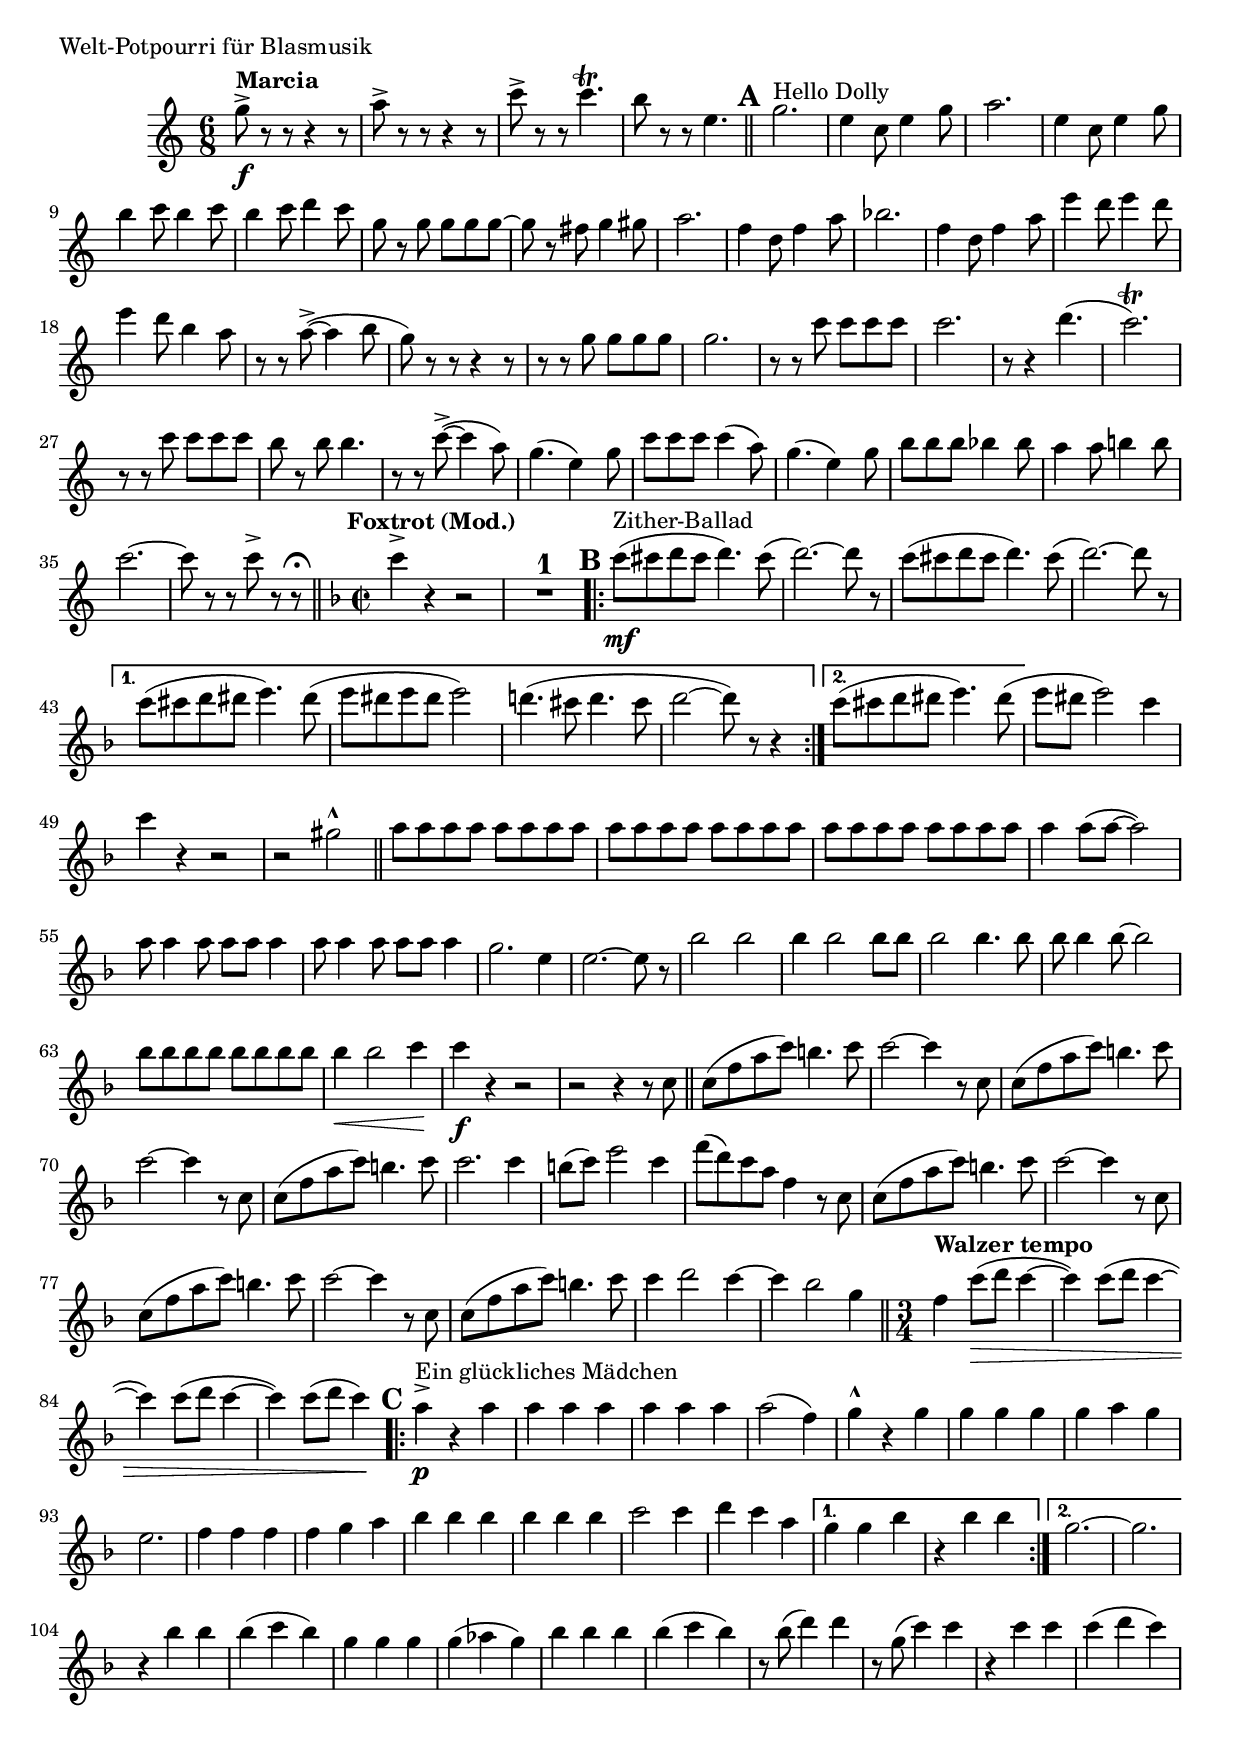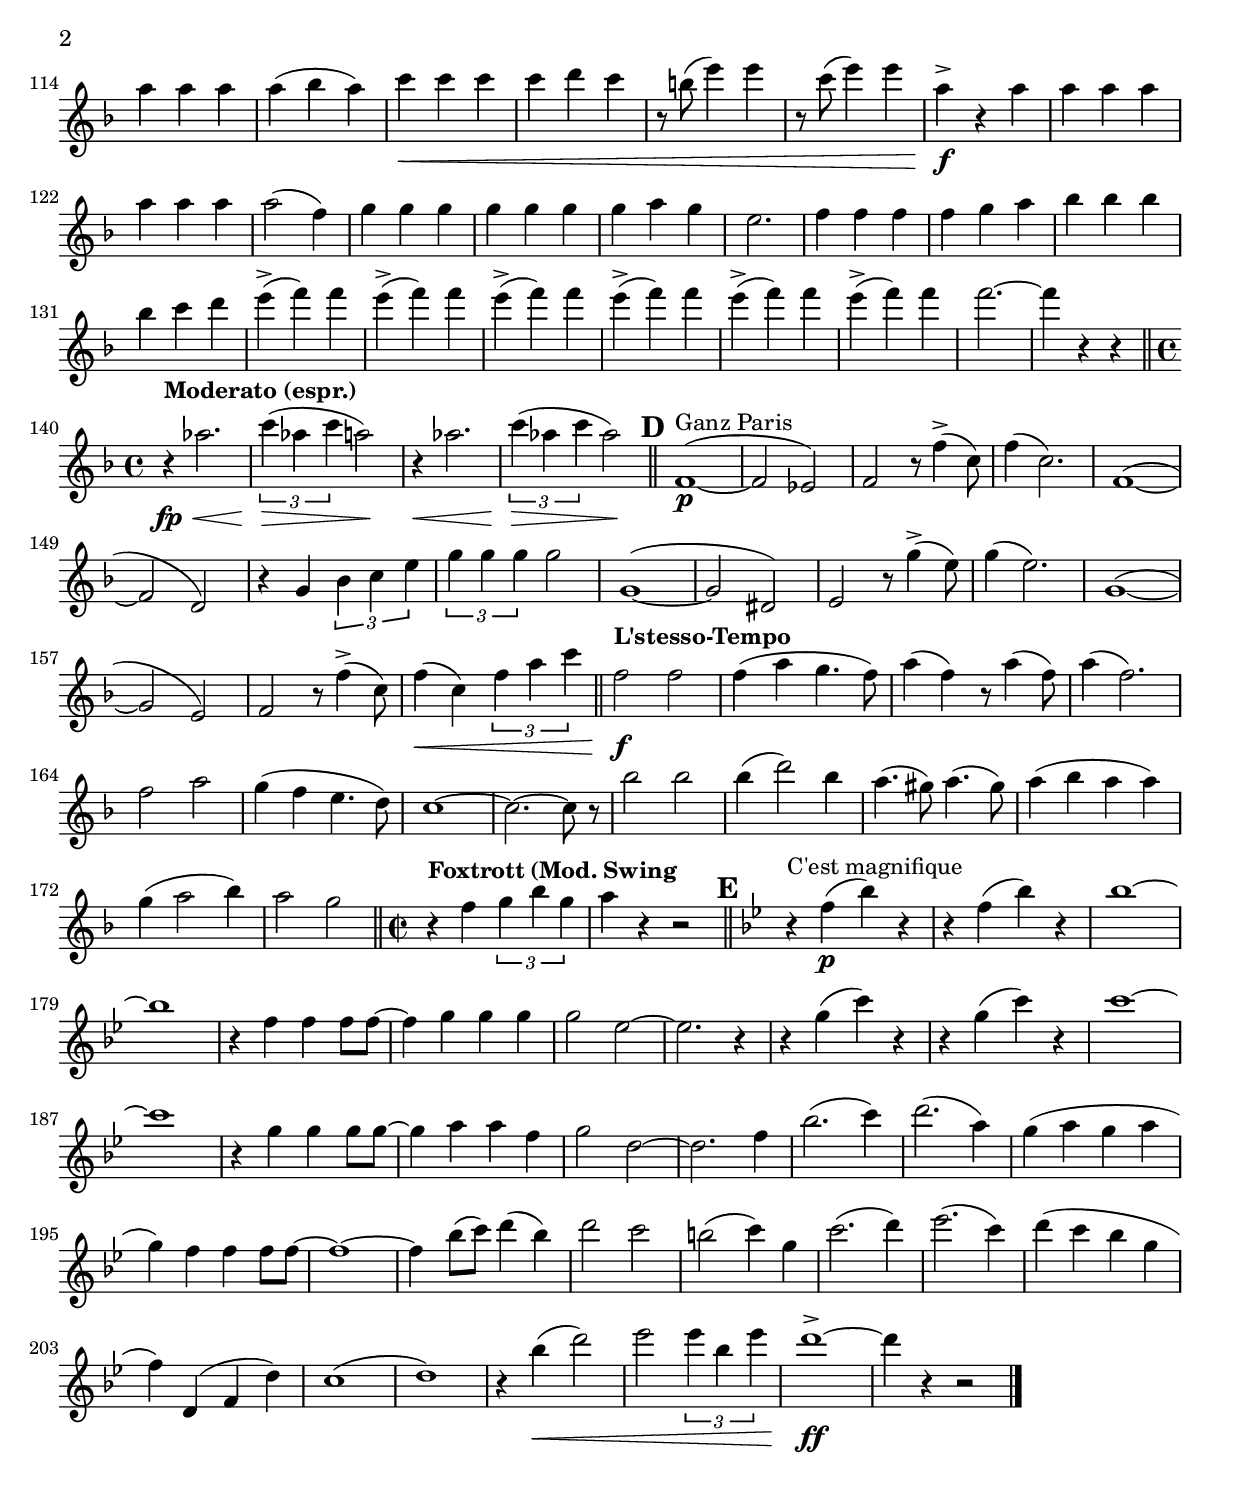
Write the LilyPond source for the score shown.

% Created on Sun Jun 24 11:43:01 CEST 2012
\version "2.18.0"
% When ready to include in collection: 1. Comment out paper.
% 				       2. Create include file of relative and
%					  header.
%Comment out from here
%{
#(ly:set-option 'point-and-click #t)
#(set-default-paper-size "a4" 'portrait)
#(set-global-staff-size 18) % set staff-size when ready to print

\include "Marsch_format.ly"

%... to here
%}
    \score {

    	    % Svenska Polisens Marschbok
    \relative c'' {
    	    \time 6/8 \key c \major \clef treble
    	    \set Score.markFormatter = #format-mark-circle-numbers    	    
    	    g'8->\f^\markup {\bold {Marcia}} r r r4 r8 |a-> r r r4 r8 
    	    c-> r r c4.\trill |b8 r r e,4.  
    	    \bar "||"
    	    
%Rehearsal Mark 1.
	    \mark \default
    	    g2.^\markup {Hello Dolly}
    	    e4 c8 e4 g8 |a2. |e4 c8 e4 g8 |b4 c8 b4 c8 |b4 c8 d4 c8 
    	    g r g g g g~ |g r fis g4 gis8 |a2. |f4 d8 f4 a8 |bes2. |f4 d8 f4 a8
    	    e' 4 d8 e4 d8 |e4 d8 b4 a8 |r r a8~-> (a4 b8 |g) r r r4 r8 
    	    r r g g g g |g2. |r8 r c c c c |c2. |r8 r4 d4. ( |c2.\trill )
    	    r8 r c c c c |b r b b4. |r8 r c~-> (c4 a8) |g4. (e4) g8 
    	    c c c c4 (a8) |g4. (e4) g8
    	    \override Script #'padding = #1
    	    b b b bes4 bes8 |a4 a8 b!4 b8 |c2.~ |c8 r r c-> r r \fermata   	    
%    	    \mark \markup { \musicglyph #"scripts.ufermata" }
    	    \bar "||" 
\key f \major \time 2/2
	    c4->^\markup {\bold {\halign #0 Foxtrot (Mod.)}} r r2 
	    R1^\markup {\normalsize\number 1}

%Rehearsal Mark 2.
	    \mark \default
	    \repeat volta 2 {
	        c8\mf^\markup {Zither-Ballad} (cis d cis d4.) cis8 ( |d2.~) d8 r 
	    c8 (cis d cis d4.) cis8 ( |d2.~) d8 r }    
	    \alternative {
	    	    {c8 (cis d dis e4.) dis8 ( |e dis e dis e2) 
	    	     d!4. (cis8 d4. cis8 |d2~ d8) r r4 }
	    	    {c8 (cis d dis e4.) dis8 (}
	    }
	    	    	    
	    e dis e2) c4 |c4 r r2 |r2 gis-^  \bar "||"	    	   	    
	    \repeat unfold 6 {a8 a a a} |a4 a8 (a~ a2) 
	    \repeat unfold 2 {a8 a4 a8 a a a4} |g2. e4 |e2.~ e8 r
	    bes'2 bes |bes4 bes2 bes8 bes |bes2 bes4. bes8 |bes bes4 bes8~ bes2 
	    \repeat unfold 4 {bes8 bes}
	    bes4\< bes2 c4\! |c\f r r2 |r r4 r8 c, \bar "||"
	    c (f a c) b4. c8 |c2~ c4 r8 c,
	    c (f a c) b4. c8 |c2~ c4 r8 c, |c (f a c) b4. c8 |c2. c4 
	    b8 (c) e2 c4 |f8 (d) c a f4 r8 c |c (f a c) b4. c8 |c2~ c4 r8 c,
	    c (f a c) b4. c8 |c2~ c4 r8 c, |c (f a c) b4. c8 |c4 d2 c4~ 
	    c bes2 g4 \bar "||"
\time 3/4
	    f4^\markup {\bold {Walzer tempo}} c'8\> (d c4~ |c) c8 (d c4~ 
	    c) c8 (d c4~ |c) c8 (d c4)\!
	    
%Rehearsal Mark 3.
	    \mark \default
	    \repeat volta 2 {
	    	    a4->\p^\markup {\concat {"Ein gl" \char#252 "ckliches M" 
	    	    \char#228 "dchen"}} r a |a4 a a |a a a
	    	    a2 (f4) |g-^ r g |g g g |g a g |e2. |f4 f f |f g a 
	    	    bes bes bes |bes bes bes |c2 c4 |d c a }
	    	    \alternative {
	    	    	    {g g bes |r bes bes}
	    	    	    {g2.~ |g }
	    	    } 
	   r4 bes bes |bes (c bes) |g g g |g (aes g) |bes bes bes |bes (c bes) 
	   r8 bes (d4) d
	   r8 g, (c4) c |r4 c c |c (d c)
	   \pageBreak
	   a a a |a (bes a) |c\< c c |c d c 
	   r8 b (e4) e |r8 c (e4) e |a,->\f r a |a a a |a a a |a2 (f4) 
	   g g g |g g g |g a g |e2. |f4 f f |f g a |bes bes bes |bes c d 
	   \repeat unfold 6 {e-> (f) f} |f2.~ |f4 r r
	   \bar "||"
	   
	   \time 4/4
	   r4\fp\<^\markup {\bold {Moderato (espr.)}} aes,2. 
	   \tuplet 3/2 {c4\> (aes c} a2\!) |r4\< aes2. 
	   \tuplet 3/2 {c4\> (aes c} aes2\!)
	   \bar "||"
	   
%Rehearsal Mark 4.
	   \mark \default
	   \slurUp
	   f,1~\p^\markup {Ganz Paris} ( |f2 ees) |f r8 f'4-> (c8) |f4 (c2.)
	   f,1~ ( |f2 d) |r4 g \tuplet 3/2 {bes c e} |\tuplet 3/2 {g g g} g2
	   g,1~ ( |g2 dis) |e r8 g'4-> (e8) |g4 (e2.) |g,1~ ( |g2 e) 
	   f2 r8 f'4-> (c8) |f4\< (c) \tuplet 3/2 {f a c} 
	   \bar "||" 
	   f,2\f^\markup {\bold {L'stesso-Tempo}} f |f4 (a g4. f8) 
	   a4 (f) r8 a4 (f8) |a4 (f2.) |f2 a |g4 (f e4. d8) |c1~ 
	   c2.~ c8 r |bes'2 bes |bes4 (d2) bes4 |a4. (gis8) a4. (gis8) 
	   a4 (bes a a) |g4 (a2 bes4) |a2 g 
	   \bar "||"
	   
	   \time 2/2
	   r4^\markup {\bold {Foxtrott (Mod. Swing}} f \tuplet 3/2 {g bes g} 
	   a r r2 \bar "||"
	   

%Rehearsal Mark 5.
	   \mark \default
	   \key bes \major
	   r4^\markup {C'est magnifique} f\p (bes) r |r4 f (bes) r |bes1~ |bes  
	   r4 f f f8 f~ |f4 g g g |g2 ees~ |ees2. r4 |r g (c) r |r g (c) r 
	   c1~ |c |r4 g g g8 g~ |g4 a a f |g2 d~ |d2. f4 |bes2. (c4)
	   d2. (a4) |g (a g a |g) f f f8 f~ |f1~ |f4 bes8 (c) d4 (bes)|d2 c 
	   b2 (c4) g |c2. (d4) |ees2. (c4) |d (c bes g |f) d, (f d') |c1 ( |d) 
	   r4 bes'4\< (d2) |ees2 \tuplet 3/2 {ees4 bes ees} |d1~->\ff |d4 r r2
	   \bar "|."
    } %end relative

\header {
	piece = \markup {\concat {"Welt-Potpourri f" \char#252 
	"r Blasmusik"}} 
	composer = "Willi Loffler" 
}

  \layout {
  	  ragged-last = ##t
  }
} %end score


